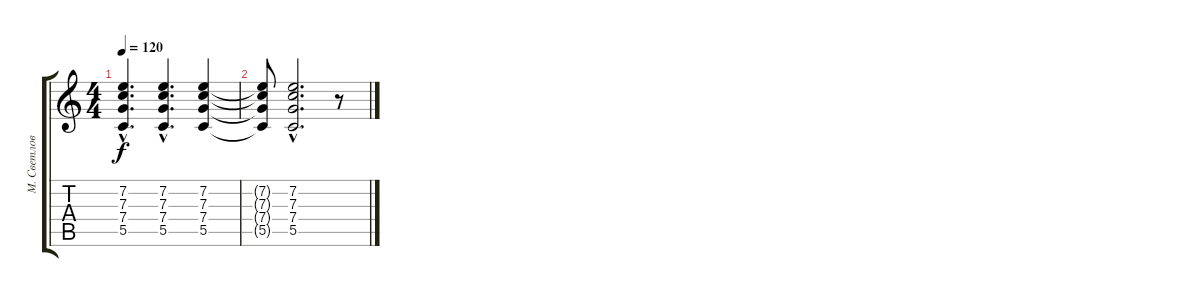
\track ("М. Светлов" "М. Светлов") {instrument electricguitarclean}
\staff {score tabs}
\tuning (D4 A3 F3 C3 G2 D2) {hide}
\ts (4 4)
\tempo 120
\clef g2
\ks c
(7.2{hac} 7.3{hac} 7.4{hac} 5.5{hac}).4{d dy f} (7.2{hac} 7.3{hac} 7.4{hac} 5.5{hac}).4{d} (7.2 7.3 7.4 5.5).4 |
(7.2{t} 7.3{t} 7.4{t} 5.5{t}).8 (7.2{hac} 7.3{hac} 7.4{hac} 5.5{hac}).2{d} r.8
